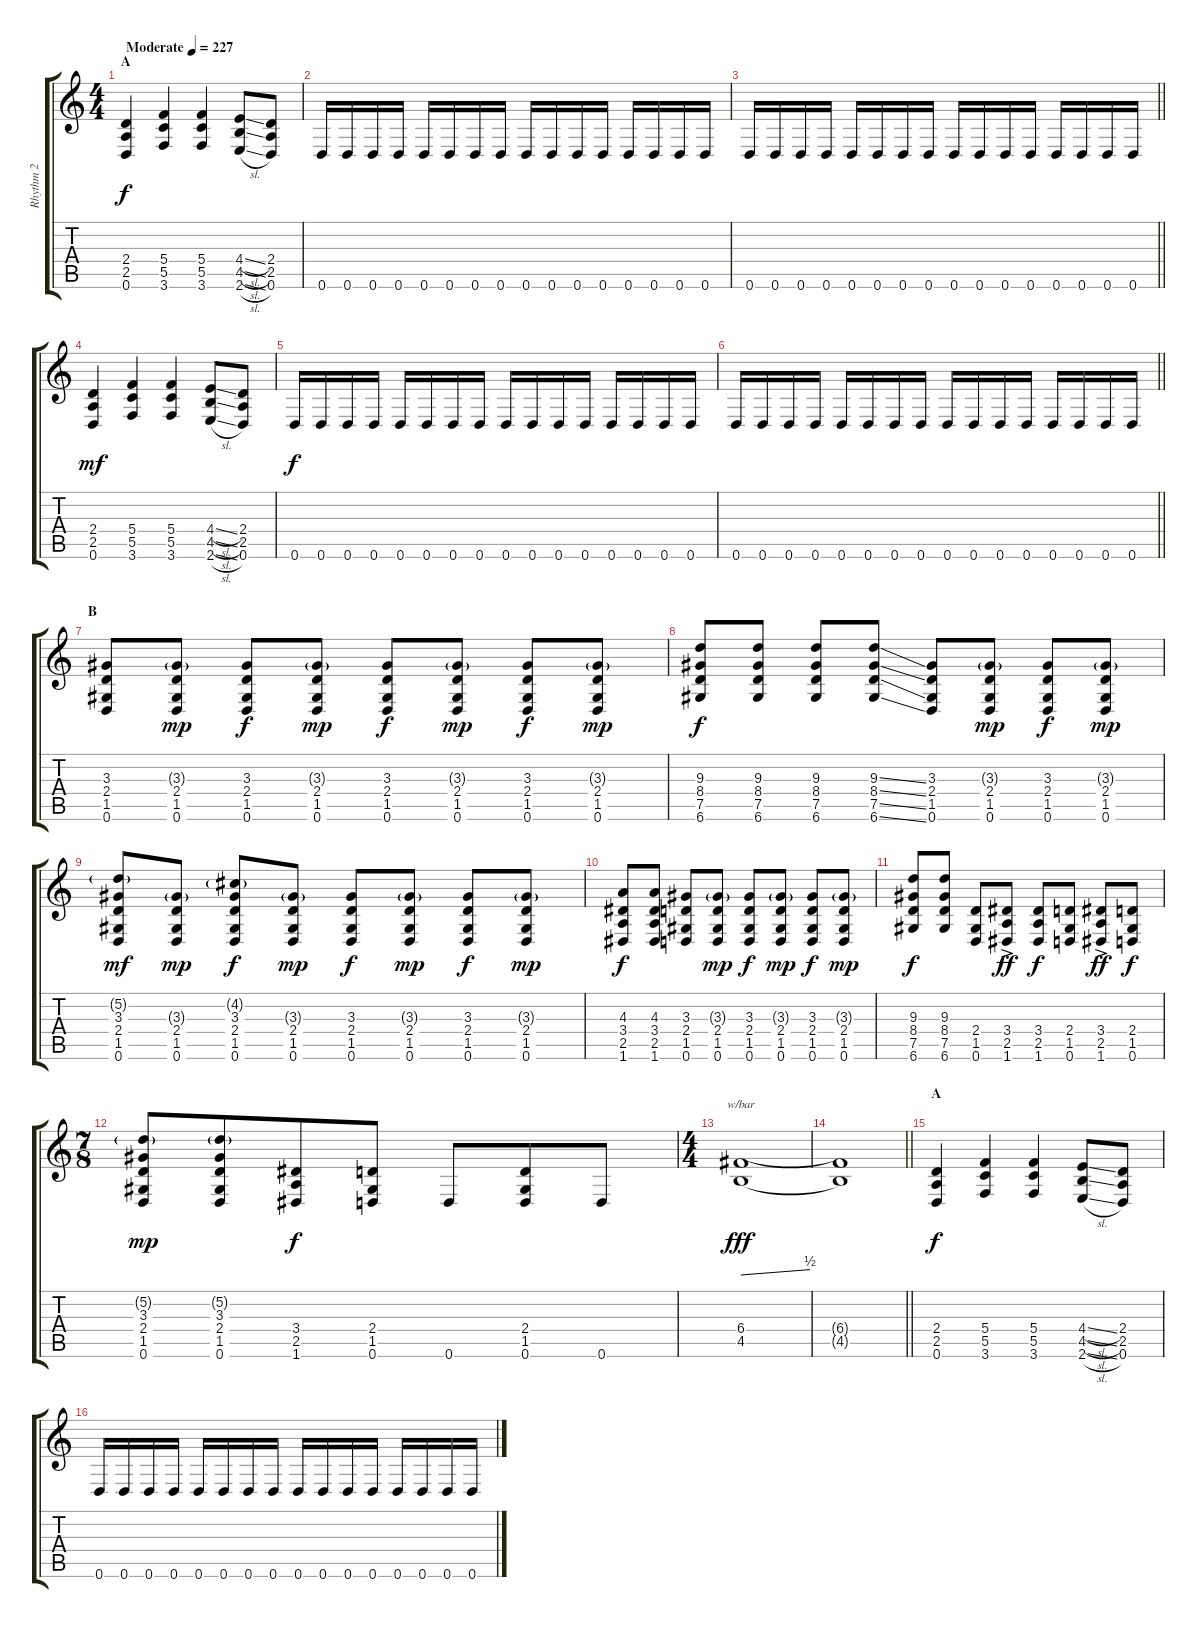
\track ("Rhythm 2" "Rhythm 2") {instrument distortionguitar}
\staff {score tabs}
\tuning (D4 A3 F3 C3 G2 D2) {hide}
\ts (4 4)
\section ("" "A")
\tempo (227 "Moderate")
\clef g2
\ks c
(2.4 2.5 0.6).4{dy f instrument distortionguitar} (5.4 5.5 3.6).4 (5.4 5.5 3.6).4 (4.4{sl} 4.5{sl} 2.6{sl}).8 (2.4 2.5 0.6).8 |
0.6.16 0.6.16 0.6.16 0.6.16 0.6.16 0.6.16 0.6.16 0.6.16 0.6.16 0.6.16 0.6.16 0.6.16 0.6.16 0.6.16 0.6.16 0.6.16 |
\barLineRight lightlight
0.6.16 0.6.16 0.6.16 0.6.16 0.6.16 0.6.16 0.6.16 0.6.16 0.6.16 0.6.16 0.6.16 0.6.16 0.6.16 0.6.16 0.6.16 0.6.16 |
\section ("" "")
(2.4 2.5 0.6).4{dy mf} (5.4 5.5 3.6).4 (5.4 5.5 3.6).4 (4.4{sl} 4.5{sl} 2.6{sl}).8 (2.4 2.5 0.6).8 |
0.6.16{dy f} 0.6.16 0.6.16 0.6.16 0.6.16 0.6.16 0.6.16 0.6.16 0.6.16 0.6.16 0.6.16 0.6.16 0.6.16 0.6.16 0.6.16 0.6.16 |
\barLineRight lightlight
0.6.16 0.6.16 0.6.16 0.6.16 0.6.16 0.6.16 0.6.16 0.6.16 0.6.16 0.6.16 0.6.16 0.6.16 0.6.16 0.6.16 0.6.16 0.6.16 |
\section ("" "B")
(3.3 2.4 1.5 0.6).8 (3.3{g} 2.4 1.5 0.6).8{dy mp} (3.3 2.4 1.5 0.6).8{dy f} (3.3{g} 2.4 1.5 0.6).8{dy mp} (3.3 2.4 1.5 0.6).8{dy f} (3.3{g} 2.4 1.5 0.6).8{dy mp} (3.3 2.4 1.5 0.6).8{dy f} (3.3{g} 2.4 1.5 0.6).8{dy mp} |
(9.3 8.4 7.5 6.6).8{dy f} (9.3 8.4 7.5 6.6).8 (9.3 8.4 7.5 6.6).8 (9.3{ss} 8.4{ss} 7.5{ss} 6.6{ss}).8 (3.3 2.4 1.5 0.6).8 (3.3{g} 2.4 1.5 0.6).8{dy mp} (3.3 2.4 1.5 0.6).8{dy f} (3.3{g} 2.4 1.5 0.6).8{dy mp} |
(5.2{g} 3.3 2.4 1.5 0.6).8{dy mf} (3.3{g} 2.4 1.5 0.6).8{dy mp} (4.2{g} 3.3 2.4 1.5 0.6).8{dy f} (3.3{g} 2.4 1.5 0.6).8{dy mp} (3.3 2.4 1.5 0.6).8{dy f} (3.3{g} 2.4 1.5 0.6).8{dy mp} (3.3 2.4 1.5 0.6).8{dy f} (3.3{g} 2.4 1.5 0.6).8{dy mp} |
(4.3 3.4 2.5 1.6).8{dy f} (4.3 3.4 2.5 1.6).8 (3.3 2.4 1.5 0.6).8 (3.3{g} 2.4 1.5 0.6).8{dy mp} (3.3 2.4 1.5 0.6).8{dy f} (3.3{g} 2.4 1.5 0.6).8{dy mp} (3.3 2.4 1.5 0.6).8{dy f} (3.3{g} 2.4 1.5 0.6).8{dy mp} |
(9.3 8.4 7.5 6.6).8{dy f} (9.3 8.4 7.5 6.6).8 (2.4 1.5 0.6).8 (3.4{ac} 2.5{ac} 1.6{ac}).8{dy ff} (3.4 2.5 1.6).8{dy f} (2.4 1.5 0.6).8 (3.4{ac} 2.5{ac} 1.6{ac}).8{dy ff} (2.4 1.5 0.6).8{dy f} |
\ts (7 8)
(5.2{g} 3.3 2.4 1.5 0.6).8{dy mp} (5.2{g} 3.3 2.4 1.5 0.6).8 (3.4 2.5 1.6).8{dy f} (2.4 1.5 0.6).8 0.6.8 (2.4 1.5 0.6).8 0.6.8 |
\ts (4 4)
(6.4 4.5).1{tbe (dive default 0 0 60 2) dy fff} |
\barLineRight lightlight
(6.4{t} 4.5{t}).1 |
\section ("" "A")
(2.4 2.5 0.6).4{dy f} (5.4 5.5 3.6).4 (5.4 5.5 3.6).4 (4.4{sl} 4.5{sl} 2.6{sl}).8 (2.4 2.5 0.6).8 |
0.6.16 0.6.16 0.6.16 0.6.16 0.6.16 0.6.16 0.6.16 0.6.16 0.6.16 0.6.16 0.6.16 0.6.16 0.6.16 0.6.16 0.6.16 0.6.16
